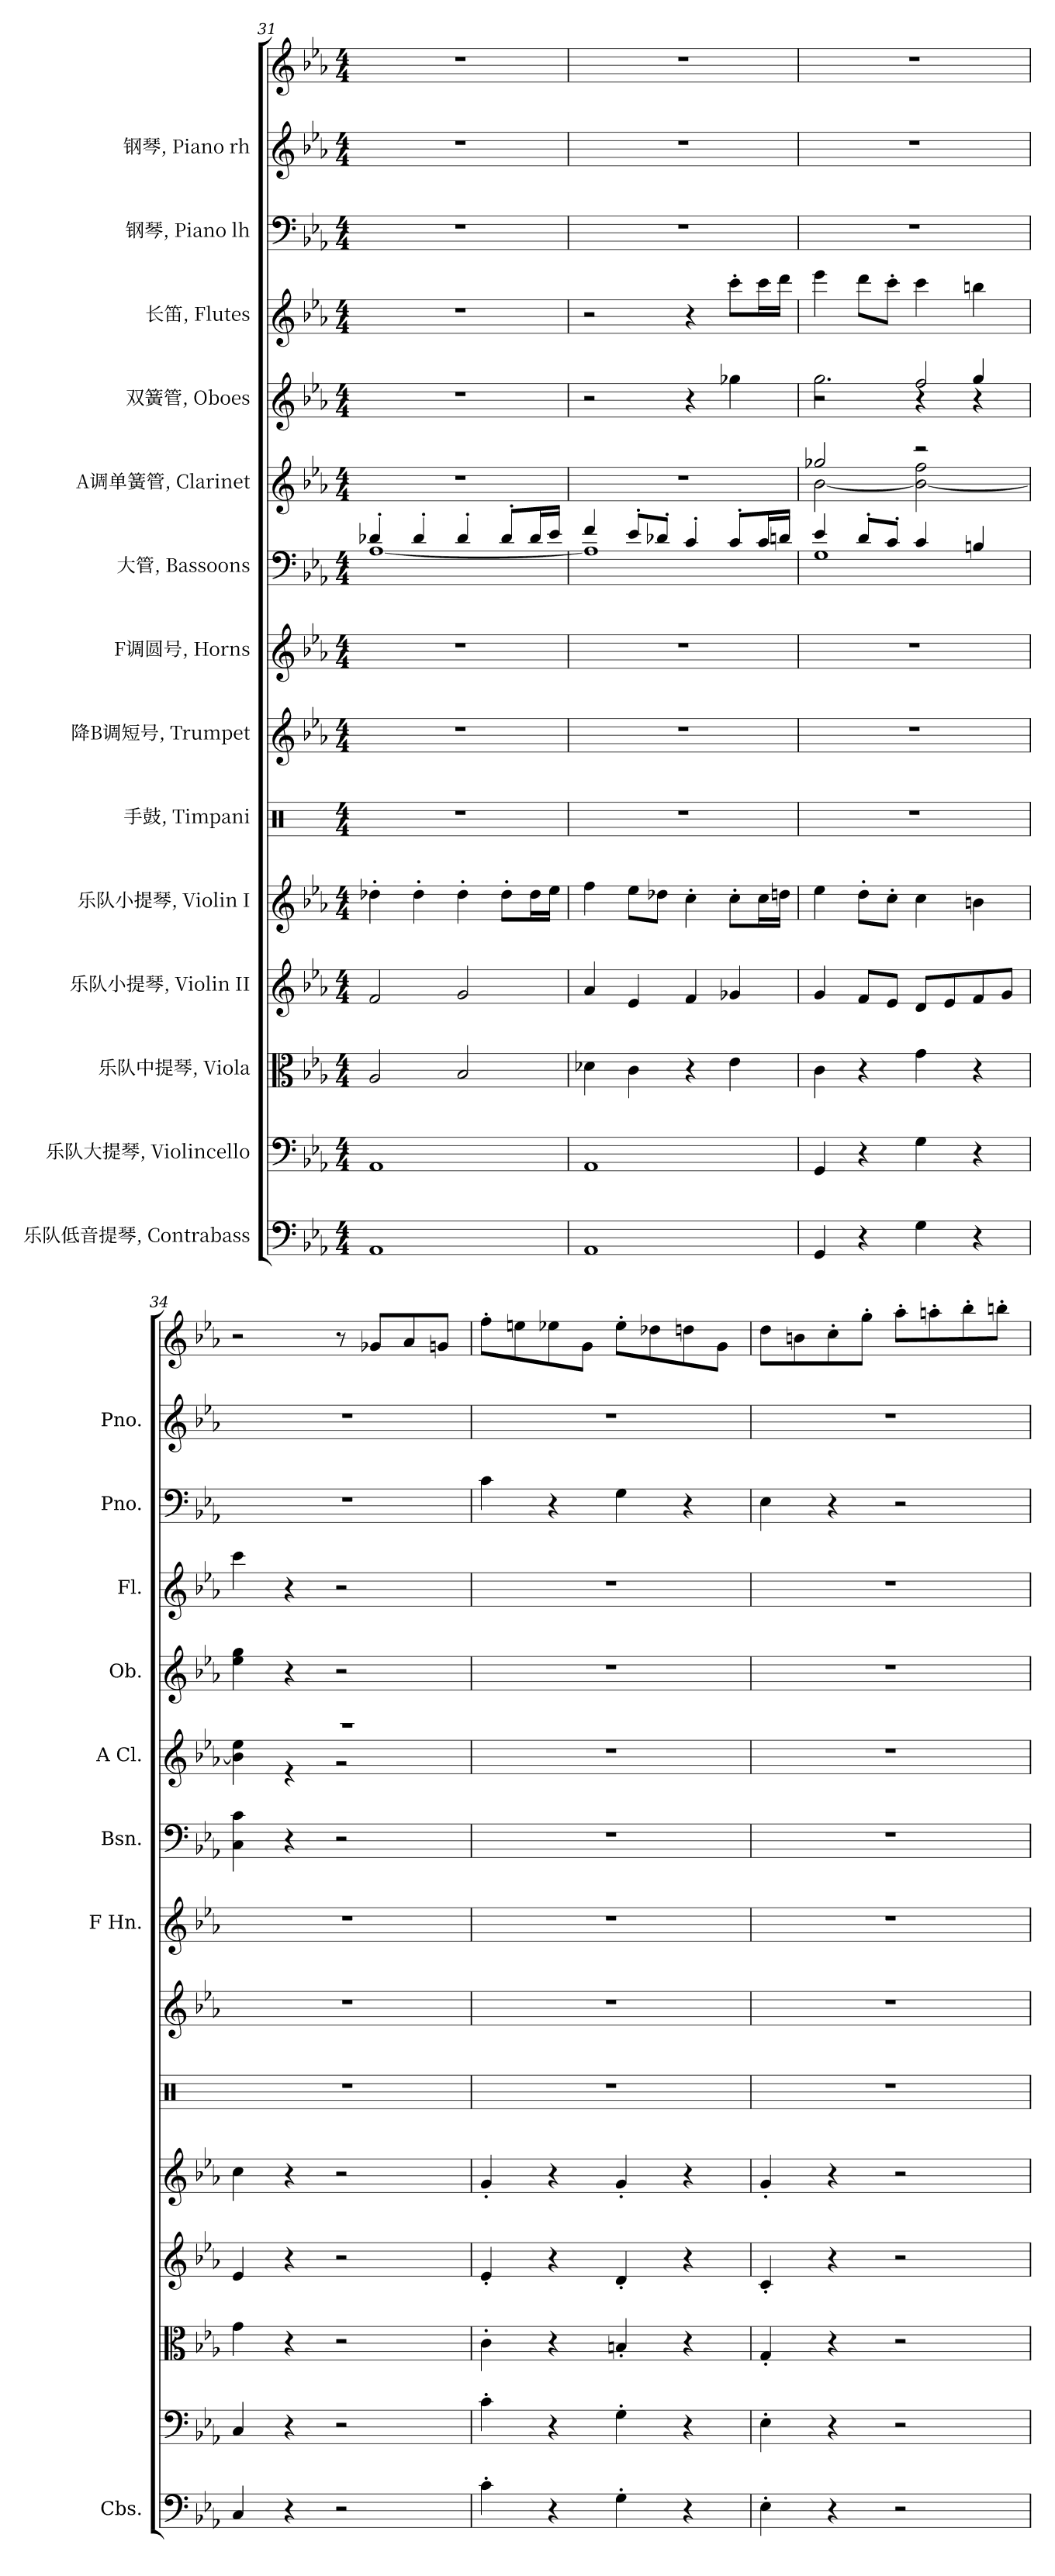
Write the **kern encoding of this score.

**kern	**kern	**kern	**kern	**kern	**kern	**kern	**kern	**kern	**kern	**kern	**kern	**kern	**kern	**kern
*part14	*part13	*part12	*part11	*part10	*part9	*part8	*part7	*part6	*part5	*part4	*part3	*part2	*part1	*part1
*staff15	*staff14	*staff13	*staff12	*staff11	*staff10	*staff9	*staff8	*staff7	*staff6	*staff5	*staff4	*staff3	*staff2	*staff1
*I"乐队低音提琴, Contrabass	*I"乐队大提琴, Violincello	*I"乐队中提琴, Viola	*I"乐队小提琴, Violin II	*I"乐队小提琴, Violin I	*I"手鼓, Timpani	*I"降B调短号, Trumpet	*I"F调圆号, Horns	*I"大管, Bassoons	*I"A调单簧管, Clarinet	*I"双簧管, Oboes	*I"长笛, Flutes	*I"钢琴, Piano lh	*I"钢琴, Piano rh	*
*I'Cbs.	*	*	*	*	*	*	*I'F Hn.	*I'Bsn.	*I'A Cl.	*I'Ob.	*I'Fl.	*I'Pno.	*I'Pno.	*
*clefF4	*clefF4	*clefC3	*clefG2	*clefG2	*clefX	*clefG2	*clefG2	*clefF4	*clefG2	*clefG2	*clefG2	*clefF4	*clefG2	*clefG2
*ITrd7c12	*	*	*	*	*	*ITrd1c2	*ITrd4c7	*	*ITrd2c3	*	*	*	*	*
*k[b-e-a-]	*k[b-e-a-]	*k[b-e-a-]	*k[b-e-a-]	*k[b-e-a-]	*k[]	*k[b-e-a-d-g-]	*k[b-e-a-d-]	*k[b-e-a-]	*k[]	*k[b-e-a-]	*k[b-e-a-]	*k[b-e-a-]	*k[b-e-a-]	*k[b-e-a-]
*M4/4	*M4/4	*M4/4	*M4/4	*M4/4	*M4/4	*M4/4	*M4/4	*M4/4	*M4/4	*M4/4	*M4/4	*M4/4	*M4/4	*M4/4
=31	=31	=31	=31	=31	=31	=31	=31	=31	=31	=31	=31	=31	=31	=31
*	*	*	*	*	*	*	*	*^	*	*	*	*	*	*
1AAA-	1AA-	2A-/	2f/	4dd-X'\	1r	1r	1r	4d-X'/	[1A-	1r	1r	1r	1r	1r	1r
.	.	.	.	4dd-'\	.	.	.	4d-'/	.	.	.	.	.	.	.
.	.	2B-/	2g/	4dd-'\	.	.	.	4d-'/	.	.	.	.	.	.	.
.	.	.	.	8dd-'\L	.	.	.	8d-'/L	.	.	.	.	.	.	.
.	.	.	.	16dd-\L	.	.	.	16d-/L	.	.	.	.	.	.	.
.	.	.	.	16ee-\JJ	.	.	.	16e-/JJ	.	.	.	.	.	.	.
!!LO:PB:g=z
=32	=32	=32	=32	=32	=32	=32	=32	=32	=32	=32	=32	=32	=32	=32	=32
1AAA-	1AA-	4d-X\	4a-/	4ff\	1r	1r	1r	4f/	1A-]	1r	2r	2r	1r	1r	1r
.	.	4c\	4e-/	8ee-\L	.	.	.	8e-'/L	.	.	.	.	.	.	.
.	.	.	.	8dd-X\J	.	.	.	8d-X'/J	.	.	.	.	.	.	.
.	.	4r	4f/	4cc'\	.	.	.	4c'/	.	.	4r	4r	.	.	.
.	.	4e-\	4g-X/	8cc'\L	.	.	.	8c'/L	.	.	4gg-X\	8ccc'\L	.	.	.
.	.	.	.	16cc\L	.	.	.	16c/L	.	.	.	16ccc\L	.	.	.
.	.	.	.	16ddn\JJ	.	.	.	16dn/JJ	.	.	.	16ddd\JJ	.	.	.
=33	=33	=33	=33	=33	=33	=33	=33	=33	=33	=33	=33	=33	=33	=33	=33
*	*	*	*	*	*	*	*	*	*	*^	*^	*	*	*	*
*	*	*	*	*	*	*	*	*	*	*	*	*	*^	*	*	*	*
4GGG/	4GG/	4c\	4g/	4ee-\	1r	1r	1r	4e-/	1G	2ee-X/	[2g\	2r	2.gg\	2r	4eee-\	1r	1r	1r
4r	4r	4r	8f/L	8dd'\L	.	.	.	8d'/L	.	.	.	.	.	.	8ddd\L	.	.	.
.	.	.	8e-/J	8cc'\J	.	.	.	8c'/J	.	.	.	.	.	.	8ccc'\J	.	.	.
4GG\	4G\	4g\	8d/L	4cc\	.	.	.	4c/	.	2r	2g\_ 2dd\	4r	.	2ff/	4ccc\	.	.	.
.	.	.	8e-/	.	.	.	.	.	.	.	.	.	.	.	.	.	.	.
4r	4r	4r	8f/	4bn\	.	.	.	4Bn/	.	.	.	4gg/	4r	.	4bbn\	.	.	.
.	.	.	8g/J	.	.	.	.	.	.	.	.	.	.	.	.	.	.	.
*	*	*	*	*	*	*	*	*v	*v	*	*	*v	*v	*v	*	*	*	*
=34	=34	=34	=34	=34	=34	=34	=34	=34	=34	=34	=34	=34	=34	=34	=34
4CC/	4C/	4g\	4e-/	4cc\	1r	1r	1r	4C\ 4c\	1r	4g\] 4cc\	4ee-\ 4gg\	4ccc\	1r	1r	2r
4r	4r	4r	4r	4r	.	.	.	4r	.	4r	4r	4r	.	.	.
2r	2r	2r	2r	2r	.	.	.	2r	.	2r	2r	2r	.	.	8r
.	.	.	.	.	.	.	.	.	.	.	.	.	.	.	8g-X/L
.	.	.	.	.	.	.	.	.	.	.	.	.	.	.	8a-/
.	.	.	.	.	.	.	.	.	.	.	.	.	.	.	8gn/J
*	*	*	*	*	*	*	*	*	*v	*v	*	*	*	*	*
=35	=35	=35	=35	=35	=35	=35	=35	=35	=35	=35	=35	=35	=35	=35
4C'\	4c'\	4c'\	4e-'/	4g'/	1r	1r	1r	1r	1r	1r	1r	4c\	1r	8ff'\L
.	.	.	.	.	.	.	.	.	.	.	.	.	.	8een\
4r	4r	4r	4r	4r	.	.	.	.	.	.	.	4r	.	8ee-X\
.	.	.	.	.	.	.	.	.	.	.	.	.	.	8g\J
4GG'\	4G'\	4Bn'/	4d'/	4g'/	.	.	.	.	.	.	.	4G\	.	8ee-'\L
.	.	.	.	.	.	.	.	.	.	.	.	.	.	8dd-X\
4r	4r	4r	4r	4r	.	.	.	.	.	.	.	4r	.	8ddn\
.	.	.	.	.	.	.	.	.	.	.	.	.	.	8g\J
!!LO:PB:g=z
=36	=36	=36	=36	=36	=36	=36	=36	=36	=36	=36	=36	=36	=36	=36
4EE-'\	4E-'\	4G'/	4c'/	4g'/	1r	1r	1r	1r	1r	1r	1r	4E-\	1r	8dd\L
.	.	.	.	.	.	.	.	.	.	.	.	.	.	8bn\
4r	4r	4r	4r	4r	.	.	.	.	.	.	.	4r	.	8cc'\
.	.	.	.	.	.	.	.	.	.	.	.	.	.	8gg'\J
2r	2r	2r	2r	2r	.	.	.	.	.	.	.	2r	.	8aa-'\L
.	.	.	.	.	.	.	.	.	.	.	.	.	.	8aan'\
.	.	.	.	.	.	.	.	.	.	.	.	.	.	8bb-'\
.	.	.	.	.	.	.	.	.	.	.	.	.	.	8bbn'\J
=	=	=	=	=	=	=	=	=	=	=	=	=	=	=
*-	*-	*-	*-	*-	*-	*-	*-	*-	*-	*-	*-	*-	*-	*-
